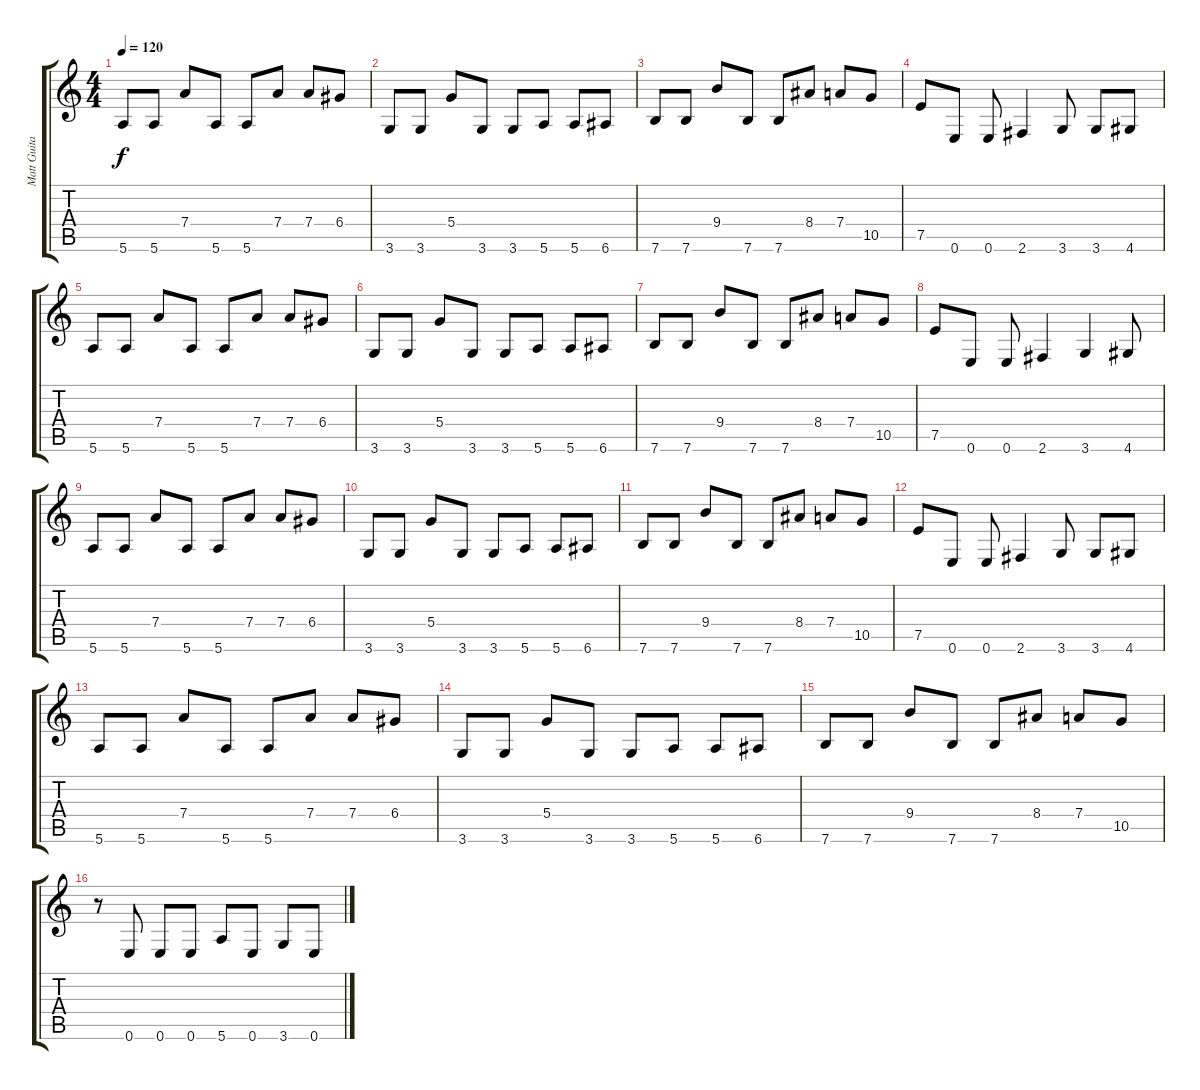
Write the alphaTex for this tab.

\track ("Matt Guitar" "Matt Guita") {instrument overdrivenguitar}
\staff {score tabs}
\tuning (E4 B3 G3 D3 A2 E2) {hide}
\ts (4 4)
\tempo 120
\clef g2
\ks c
5.6.8{dy f} 5.6.8 7.4.8 5.6.8 5.6.8 7.4.8 7.4.8 6.4.8 |
3.6.8 3.6.8 5.4.8 3.6.8 3.6.8 5.6.8 5.6.8 6.6.8 |
7.6.8 7.6.8 9.4.8 7.6.8 7.6.8 8.4.8 7.4.8 10.5.8 |
7.5.8 0.6.8 0.6.8 2.6.4 3.6.8 3.6.8 4.6.8 |
5.6.8 5.6.8 7.4.8 5.6.8 5.6.8 7.4.8 7.4.8 6.4.8 |
3.6.8 3.6.8 5.4.8 3.6.8 3.6.8 5.6.8 5.6.8 6.6.8 |
7.6.8 7.6.8 9.4.8 7.6.8 7.6.8 8.4.8 7.4.8 10.5.8 |
7.5.8 0.6.8 0.6.8 2.6.4 3.6.4 4.6.8 |
5.6.8 5.6.8 7.4.8 5.6.8 5.6.8 7.4.8 7.4.8 6.4.8 |
3.6.8 3.6.8 5.4.8 3.6.8 3.6.8 5.6.8 5.6.8 6.6.8 |
7.6.8 7.6.8 9.4.8 7.6.8 7.6.8 8.4.8 7.4.8 10.5.8 |
7.5.8 0.6.8 0.6.8 2.6.4 3.6.8 3.6.8 4.6.8 |
5.6.8 5.6.8 7.4.8 5.6.8 5.6.8 7.4.8 7.4.8 6.4.8 |
3.6.8 3.6.8 5.4.8 3.6.8 3.6.8 5.6.8 5.6.8 6.6.8 |
7.6.8 7.6.8 9.4.8 7.6.8 7.6.8 8.4.8 7.4.8 10.5.8 |
r.8 0.6.8 0.6.8 0.6.8 5.6.8 0.6.8 3.6.8 0.6.8
